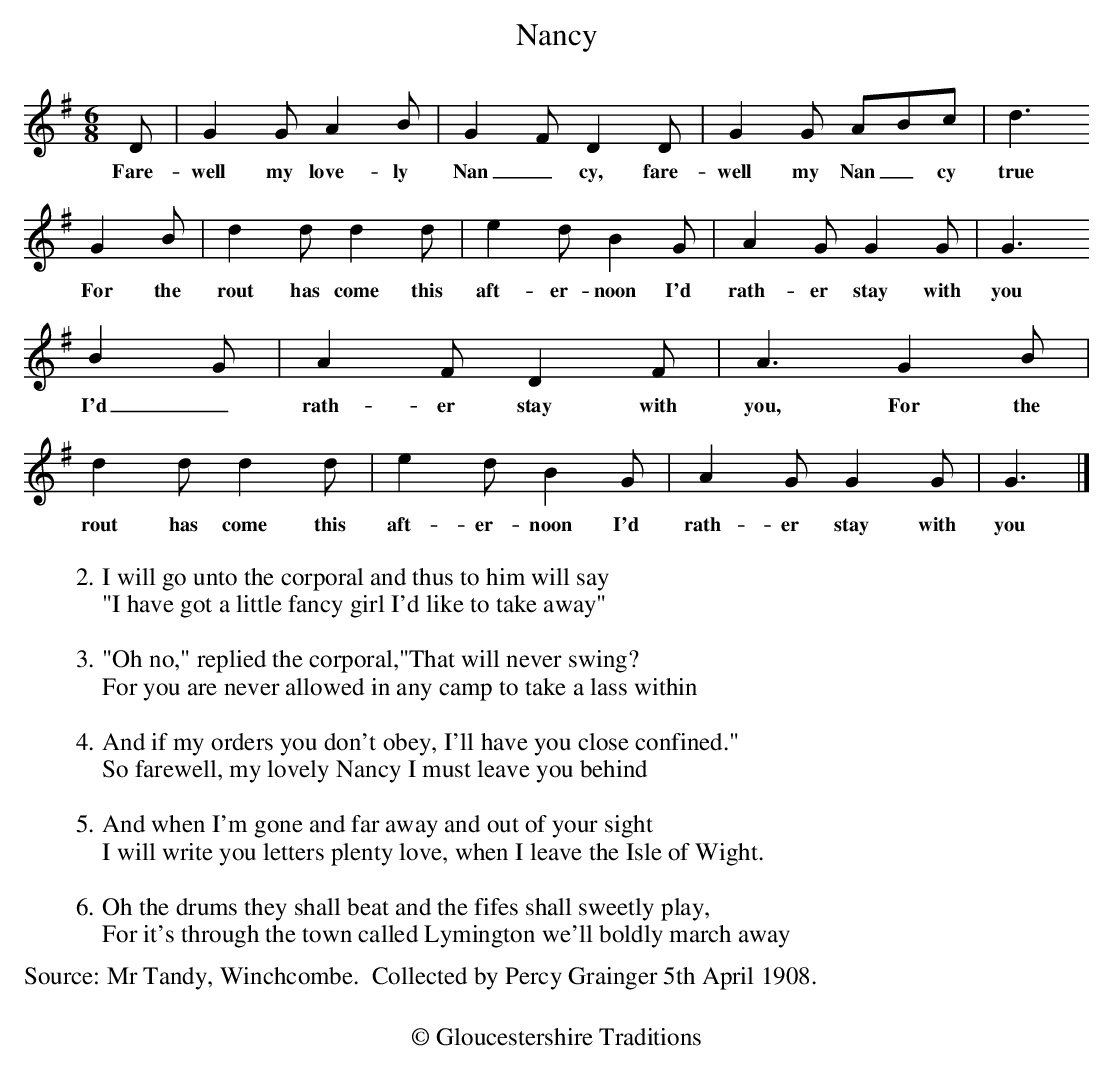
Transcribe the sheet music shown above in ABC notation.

X:1
T: Nancy
M: 6/8
L: 1/8
K: G
D | G2GA2B | G2FD2D | G2G ABc | d3
w:Fare-well my love-ly Nan_cy, fare-well my Nan_cy true
G2B | d2d  d2d | e2d B2G |A2GG2G | G3
w:For the rout has come this aft-er-noon I'd rath-er stay with you
B2G | A2FD2F | A3G2B | d2d  d2d | e2d B2G |A2GG2G | G3 |]
w:I'd_ rath-er stay with you, For the rout has come this aft-er-noon I'd rath-er stay with you
%%text
%%text
W:2.I will go unto the corporal and thus to him will say
W:"I have got a little fancy girl I'd like to take away"
W:
W:3."Oh no," replied the corporal,"That will never swing?
W:For you are never allowed in any camp to take a lass within
W:
W:4.And if my orders you don't obey, I'll have you close confined."
W:So farewell, my lovely Nancy I must leave you behind
W:
W:5.And when I'm gone and far away and out of your sight
W:I will write you letters plenty love, when I leave the Isle of Wight.
W:
W:6.Oh the drums they shall beat and the fifes shall sweetly play,
W:For it's through the town called Lymington we'll boldly march away
